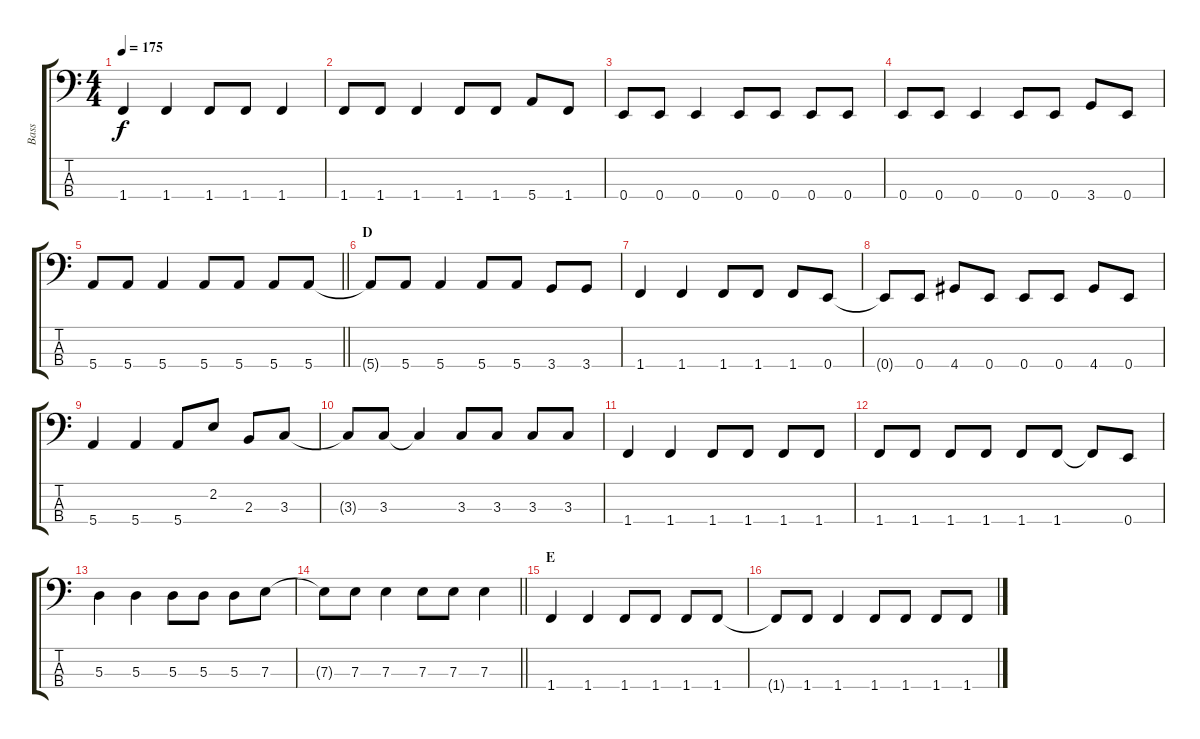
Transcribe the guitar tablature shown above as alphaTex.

\track ("Bass" "Bass") {instrument synthbass2}
\staff {score tabs}
\tuning (G2 D2 A1 E1) {hide}
\ts (4 4)
\tempo 175
\clef f4
\ks c
1.4.4{dy f} 1.4.4 1.4.8 1.4.8 1.4.4 |
1.4.8 1.4.8 1.4.4 1.4.8 1.4.8 5.4.8 1.4.8 |
0.4.8 0.4.8 0.4.4 0.4.8 0.4.8 0.4.8 0.4.8 |
0.4.8 0.4.8 0.4.4 0.4.8 0.4.8 3.4.8 0.4.8 |
\barLineRight lightlight
5.4.8 5.4.8 5.4.4 5.4.8 5.4.8 5.4.8 5.4.8 |
\section ("" "D")
5.4{t}.8 5.4.8 5.4.4 5.4.8 5.4.8 3.4.8 3.4.8 |
1.4.4 1.4.4 1.4.8 1.4.8 1.4.8 0.4.8 |
0.4{t}.8 0.4.8 4.4.8 0.4.8 0.4.8 0.4.8 4.4.8 0.4.8 |
5.4.4 5.4.4 5.4.8 2.2.8 2.3.8 3.3.8 |
3.3{t}.8 3.3.8 3.3{t}.4 3.3.8 3.3.8 3.3.8 3.3.8 |
1.4.4 1.4.4 1.4.8 1.4.8 1.4.8 1.4.8 |
1.4.8 1.4.8 1.4.8 1.4.8 1.4.8 1.4.8 1.4{t}.8 0.4.8 |
5.3.4 5.3.4 5.3.8 5.3.8 5.3.8 7.3.8 |
\barLineRight lightlight
7.3{t}.8 7.3.8 7.3.4 7.3.8 7.3.8 7.3.4 |
\section ("" "E")
1.4.4 1.4.4 1.4.8 1.4.8 1.4.8 1.4.8 |
1.4{t}.8 1.4.8 1.4.4 1.4.8 1.4.8 1.4.8 1.4.8
